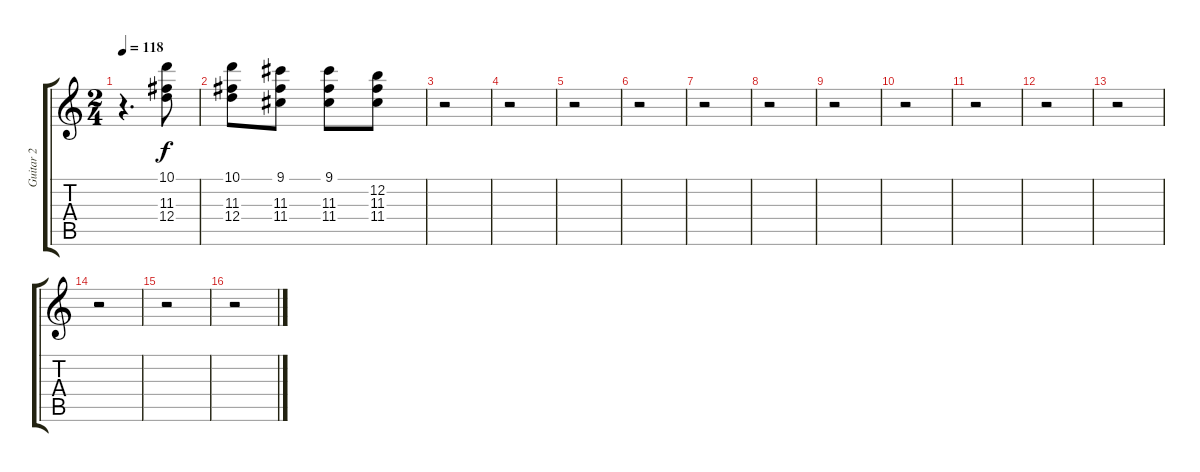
\track ("Guitar 2" "Guitar 2") {instrument acousticguitarsteel}
\staff {score tabs}
\tuning (E4 B3 G3 D3 A2 E2) {hide}
\ts (2 4)
\tempo 118
\clef g2
\ks c
r.4{d dy f} (10.1 11.3 12.4).8 |
(10.1 11.3 12.4).8 (9.1 11.3 11.4).8 (9.1 11.3 11.4).8 (12.2 11.3 11.4).8 |
r.2 |
r.2 |
r.2 |
r.2 |
r.2 |
r.2 |
r.2 |
r.2 |
r.2 |
r.2 |
r.2 |
r.2 |
r.2 |
r.2
